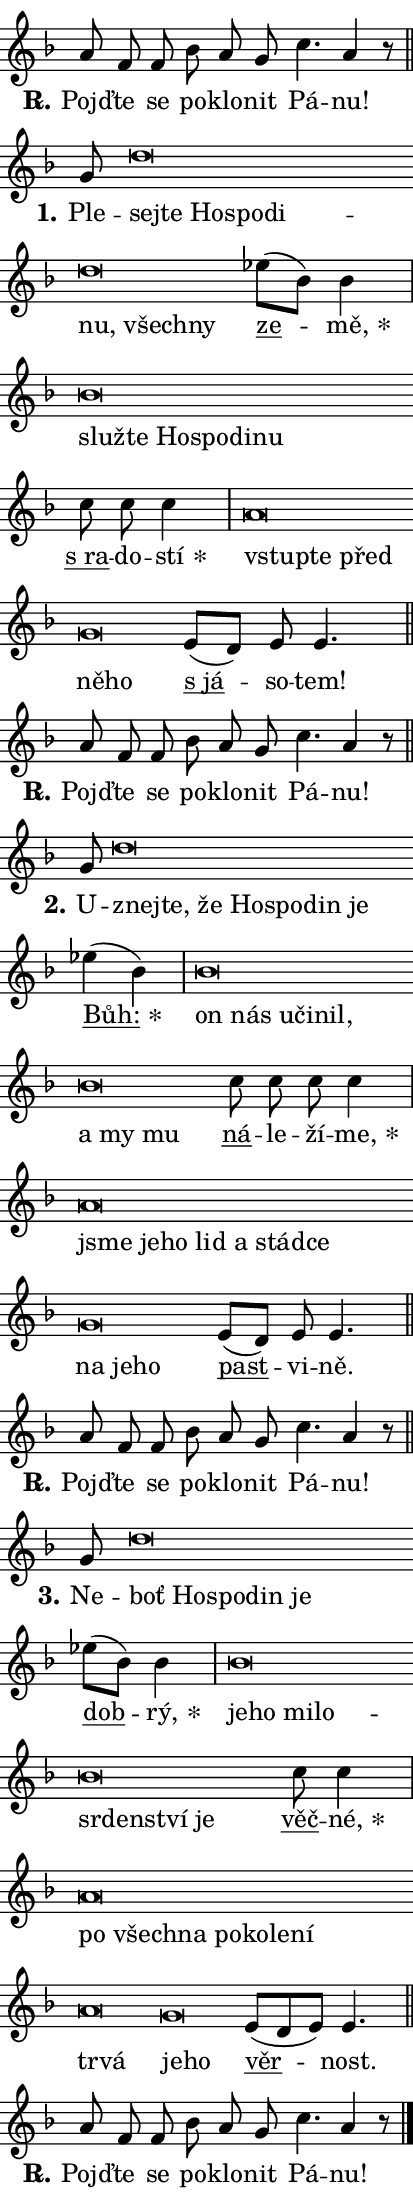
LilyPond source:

\version "2.22.1"
\header { tagline = "" }
\paper {
  indent = 0\cm
  top-margin = 0\cm
  right-margin = 0\cm
  bottom-margin = 0\cm
  left-margin = 0\cm
  paper-width = 7\cm
  page-breaking = #ly:one-page-breaking
  system-system-spacing.basic-distance = #11
  score-system-spacing.basic-distance = #11.3
  ragged-last = ##f
}


%% Author: Thomas Morley
%% https://lists.gnu.org/archive/html/lilypond-user/2020-05/msg00002.html
#(define (line-position grob)
"Returns position of @var[grob} in current system:
   @code{'start}, if at first time-step
   @code{'end}, if at last time-step
   @code{'middle} otherwise
"
  (let* ((col (ly:item-get-column grob))
         (ln (ly:grob-object col 'left-neighbor))
         (rn (ly:grob-object col 'right-neighbor))
         (col-to-check-left (if (ly:grob? ln) ln col))
         (col-to-check-right (if (ly:grob? rn) rn col))
         (break-dir-left
           (and
             (ly:grob-property col-to-check-left 'non-musical #f)
             (ly:item-break-dir col-to-check-left)))
         (break-dir-right
           (and
             (ly:grob-property col-to-check-right 'non-musical #f)
             (ly:item-break-dir col-to-check-right))))
        (cond ((eqv? 1 break-dir-left) 'start)
              ((eqv? -1 break-dir-right) 'end)
              (else 'middle))))

#(define (tranparent-at-line-position vctor)
  (lambda (grob)
  "Relying on @code{line-position} select the relevant enry from @var{vctor}.
Used to determine transparency,"
    (case (line-position grob)
      ((end) (not (vector-ref vctor 0)))
      ((middle) (not (vector-ref vctor 1)))
      ((start) (not (vector-ref vctor 2))))))

noteHeadBreakVisibility =
#(define-music-function (break-visibility)(vector?)
"Makes @code{NoteHead}s transparent relying on @var{break-visibility}"
#{
  \override NoteHead.transparent =
    #(tranparent-at-line-position break-visibility)
#})

#(define delete-ledgers-for-transparent-note-heads
  (lambda (grob)
    "Reads whether a @code{NoteHead} is transparent.
If so this @code{NoteHead} is removed from @code{'note-heads} from
@var{grob}, which is supposed to be @code{LedgerLineSpanner}.
As a result ledgers are not printed for this @code{NoteHead}"
    (let* ((nhds-array (ly:grob-object grob 'note-heads))
           (nhds-list
             (if (ly:grob-array? nhds-array)
                 (ly:grob-array->list nhds-array)
                 '()))
           ;; Relies on the transparent-property being done before
           ;; Staff.LedgerLineSpanner.after-line-breaking is executed.
           ;; This is fragile ...
           (to-keep
             (remove
               (lambda (nhd)
                 (ly:grob-property nhd 'transparent #f))
               nhds-list)))
      ;; TODO find a better method to iterate over grob-arrays, similiar
      ;; to filter/remove etc for lists
      ;; For now rebuilt from scratch
      (set! (ly:grob-object grob 'note-heads)  '())
      (for-each
        (lambda (nhd)
          (ly:pointer-group-interface::add-grob grob 'note-heads nhd))
        to-keep))))

hideNotes = {
  \noteHeadBreakVisibility #begin-of-line-visible
}
unHideNotes = {
  \noteHeadBreakVisibility #all-visible
}

% work-around for resetting accidentals
% https://lilypond.org/doc/v2.23/Documentation/notation/displaying-rhythms#unmetered-music
cadenzaMeasure = {
  \cadenzaOff
  \partial 1024 s1024
  \cadenzaOn
}

#(define-markup-command (accent layout props text) (markup?)
  "Underline accented syllable"
  (interpret-markup layout props
    #{\markup \override #'(offset . 4.3) \underline { #text }#}))

responsum = \markup \concat {
  "R" \hspace #-1.05 \path #0.1 #'((moveto 0 0.07) (lineto 0.9 0.8)) \hspace #0.05 "."
}

\layout {
    \context {
        \Staff
        \remove "Time_signature_engraver"
        \override LedgerLineSpanner.after-line-breaking = #delete-ledgers-for-transparent-note-heads
    }
    \context {
        \Voice {
            \override NoteHead.output-attributes = #'((class . "notehead"))
            \override Hairpin.height = #0.55
        }
    }
    \context {
        \Lyrics {
            \override StanzaNumber.output-attributes = #'((class . "stanzanumber"))
            \override LyricSpace.minimum-distance = #0.9
            \override LyricText.font-name = #"TeX Gyre Schola"
            \override LyricText.font-size = 1
            \override StanzaNumber.font-name = #"TeX Gyre Schola Bold"
            \override StanzaNumber.font-size = 1
        }
    }
}

% magnetic-lyrics.ily
%
%   written by
%     Jean Abou Samra <jean@abou-samra.fr>
%     Werner Lemberg <wl@gnu.org>
%
%   adapted by
%     Jiri Hon <jiri.hon@gmail.com>
%
% Version 2022-Apr-15

% https://www.mail-archive.com/lilypond-user@gnu.org/msg149350.html

#(define (Left_hyphen_pointer_engraver context)
   "Collect syllable-hyphen-syllable occurrences in lyrics and store
them in properties.  This engraver only looks to the left.  For
example, if the lyrics input is @code{foo -- bar}, it does the
following.

@itemize @bullet
@item
Set the @code{text} property of the @code{LyricHyphen} grob between
@q{foo} and @q{bar} to @code{foo}.

@item
Set the @code{left-hyphen} property of the @code{LyricText} grob with
text @q{foo} to the @code{LyricHyphen} grob between @q{foo} and
@q{bar}.
@end itemize

Use this auxiliary engraver in combination with the
@code{lyric-@/text::@/apply-@/magnetic-@/offset!} hook."
   (let ((hyphen #f)
         (text #f))
     (make-engraver
      (acknowledgers
       ((lyric-syllable-interface engraver grob source-engraver)
        (set! text grob)))
      (end-acknowledgers
       ((lyric-hyphen-interface engraver grob source-engraver)
        ;(when (not (grob::has-interface grob 'lyric-space-interface))
          (set! hyphen grob)));)
      ((stop-translation-timestep engraver)
       (when (and text hyphen)
         (ly:grob-set-object! text 'left-hyphen hyphen))
       (set! text #f)
       (set! hyphen #f)))))

#(define (lyric-text::apply-magnetic-offset! grob)
   "If the space between two syllables is less than the value in
property @code{LyricText@/.details@/.squash-threshold}, move the right
syllable to the left so that it gets concatenated with the left
syllable.

Use this function as a hook for
@code{LyricText@/.after-@/line-@/breaking} if the
@code{Left_@/hyphen_@/pointer_@/engraver} is active."
   (let ((hyphen (ly:grob-object grob 'left-hyphen #f)))
     (when hyphen
       (let ((left-text (ly:spanner-bound hyphen LEFT)))
         (when (grob::has-interface left-text 'lyric-syllable-interface)
           (let* ((common (ly:grob-common-refpoint grob left-text X))
                  (this-x-ext (ly:grob-extent grob common X))
                  (left-x-ext
                   (begin
                     ;; Trigger magnetism for left-text.
                     (ly:grob-property left-text 'after-line-breaking)
                     (ly:grob-extent left-text common X)))
                  ;; `delta` is the gap width between two syllables.
                  (delta (- (interval-start this-x-ext)
                            (interval-end left-x-ext)))
                  (details (ly:grob-property grob 'details))
                  (threshold (assoc-get 'squash-threshold details 0.2)))
             (when (< delta threshold)
               (let* (;; We have to manipulate the input text so that
                      ;; ligatures crossing syllable boundaries are not
                      ;; disabled.  For languages based on the Latin
                      ;; script this is essentially a beautification.
                      ;; However, for non-Western scripts it can be a
                      ;; necessity.
                      (lt (ly:grob-property left-text 'text))
                      (rt (ly:grob-property grob 'text))
                      (is-space (grob::has-interface hyphen 'lyric-space-interface))
                      (space (if is-space " " ""))
                      (space-markup (grob-interpret-markup grob " "))
                      (space-size (interval-length (ly:stencil-extent space-markup X)))
                      (extra-delta (if is-space space-size 0))
                      ;; Append new syllable.
                      (ltrt-space (if (and (string? lt) (string? rt))
                                (string-append lt space rt)
                                (make-concat-markup (list lt space rt))))
                      ;; Right-align `ltrt` to the right side.
                      (ltrt-space-markup (grob-interpret-markup
                               grob
                               (make-translate-markup
                                (cons (interval-length this-x-ext) 0)
                                (make-right-align-markup ltrt-space)))))
                 (begin
                   ;; Don't print `left-text`.
                   (ly:grob-set-property! left-text 'stencil #f)
                   ;; Set text and stencil (which holds all collected
                   ;; syllables so far) and shift it to the left.
                   (ly:grob-set-property! grob 'text ltrt-space)
                   (ly:grob-set-property! grob 'stencil ltrt-space-markup)
                   (ly:grob-translate-axis! grob (- (- delta extra-delta)) X))))))))))


#(define (lyric-hyphen::displace-bounds-first grob)
   ;; Make very sure this callback isn't triggered too early.
   (let ((left (ly:spanner-bound grob LEFT))
         (right (ly:spanner-bound grob RIGHT)))
     (ly:grob-property left 'after-line-breaking)
     (ly:grob-property right 'after-line-breaking)
     (ly:lyric-hyphen::print grob)))

squashThreshold = #0.4

\layout {
  \context {
    \Lyrics
    \consists #Left_hyphen_pointer_engraver
    \override LyricText.after-line-breaking =
      #lyric-text::apply-magnetic-offset!
    \override LyricHyphen.stencil = #lyric-hyphen::displace-bounds-first
    \override LyricText.details.squash-threshold = \squashThreshold
    \override LyricHyphen.minimum-distance = 0
    \override LyricHyphen.minimum-length = \squashThreshold
  }
}

squash = \override LyricText.details.squash-threshold = 9999
unSquash = \override LyricText.details.squash-threshold = \squashThreshold

left = \override LyricText.self-alignment-X = #LEFT
unLeft = \revert LyricText.self-alignment-X

starOffset = #(lambda (grob) 
                (let ((x_offset (ly:self-alignment-interface::aligned-on-x-parent grob)))
                  (if (= x_offset 0) 0 (+ x_offset 1.2))))

star = #(define-music-function (syllable)(string?)
"Append star separator at the end of a syllable"
#{
  \once \override LyricText.X-offset = #starOffset
  \lyricmode { \markup {
    #syllable
    \override #'((font-name . "TeX Gyre Schola Bold")) \hspace #0.2 \lower #0.65 \larger "*"
  } }
#})

starAccent = #(define-music-function (syllable)(string?)
"Append star separator at the end of a syllable and make accent"
#{
  \once \override LyricText.X-offset = #starOffset
  \lyricmode { \markup {
    \accent #syllable
    \override #'((font-name . "TeX Gyre Schola Bold")) \hspace #0.2 \lower #0.65 \larger "*"
  } }
#})

breath = #(define-music-function (syllable)(string?)
"Append breathing indicator at the end of a syllable"
#{
  \lyricmode { \markup { #syllable "+" } }
#})

optionalBreath = #(define-music-function (syllable)(string?)
"Append optional breathing indicator at the end of a syllable"
#{
  \lyricmode { \markup { #syllable "(+)" } }
#})


\score {
    <<
        \new Voice = "melody" { \cadenzaOn \key f \major \relative { a'8 f f bes a g c4. a4 r8 \cadenzaMeasure \bar "||" \break } }
        \new Lyrics \lyricsto "melody" { \lyricmode { \set stanza = \responsum
Pojď -- te se po -- klo -- nit Pá -- nu! } }
    >>
    \layout {}
}

\score {
    <<
        \new Voice = "melody" { \cadenzaOn \key f \major \relative { g'8 d'\breve*1/16 \hideNotes \breve*1/16 \bar "" \breve*1/16 \bar "" \breve*1/16 \bar "" \breve*1/16 \bar "" \breve*1/16 \bar "" \breve*1/16 \breve*1/16 \bar "" \unHideNotes \bar "" es8[( bes)] bes4 \cadenzaMeasure \bar "|" bes\breve*1/16 \hideNotes \breve*1/16 \bar "" \breve*1/16 \bar "" \breve*1/16 \bar "" \breve*1/16 \breve*1/16 \bar "" \unHideNotes \bar "" c8 c c4 \cadenzaMeasure \bar "|" a\breve*1/16 \hideNotes \breve*1/16 \breve*1/16 \bar "" \unHideNotes g\breve*1/16 \hideNotes \breve*1/16 \bar "" \unHideNotes \bar "" e8[( d)] e e4. \cadenzaMeasure \bar "||" \break } }
        \new Lyrics \lyricsto "melody" { \lyricmode { \set stanza = "1."
Ple -- \left sej -- \squash te Ho -- spo -- di -- nu, všech -- ny \unLeft \unSquash \markup \accent ze -- \star mě, \left služ -- \squash te Ho -- spo -- di -- nu \unLeft \unSquash \markup \accent "s ra" -- do -- \star stí \left vstup -- \squash te před \left \unLeft \unSquash ně -- \squash ho \unLeft \unSquash \markup \accent "s já" -- so -- tem! } }
    >>
    \layout {}
}

\score {
    <<
        \new Voice = "melody" { \cadenzaOn \key f \major \relative { a'8 f f bes a g c4. a4 r8 \cadenzaMeasure \bar "||" \break } }
        \new Lyrics \lyricsto "melody" { \lyricmode { \set stanza = \responsum
Pojď -- te se po -- klo -- nit Pá -- nu! } }
    >>
    \layout {}
}

\score {
    <<
        \new Voice = "melody" { \cadenzaOn \key f \major \relative { g'8 d'\breve*1/16 \hideNotes \breve*1/16 \bar "" \breve*1/16 \bar "" \breve*1/16 \bar "" \breve*1/16 \bar "" \breve*1/16 \breve*1/16 \bar "" \unHideNotes \bar "" es4( bes) \cadenzaMeasure \bar "|" bes\breve*1/16 \hideNotes \breve*1/16 \bar "" \breve*1/16 \bar "" \breve*1/16 \bar "" \breve*1/16 \bar "" \breve*1/16 \bar "" \breve*1/16 \breve*1/16 \bar "" \unHideNotes \bar "" c8 c c c4 \cadenzaMeasure \bar "|" a\breve*1/16 \hideNotes \breve*1/16 \bar "" \breve*1/16 \bar "" \breve*1/16 \bar "" \breve*1/16 \bar "" \breve*1/16 \breve*1/16 \bar "" \unHideNotes g\breve*1/16 \hideNotes \breve*1/16 \breve*1/16 \bar "" \unHideNotes \bar "" e8[( d)] e e4. \cadenzaMeasure \bar "||" \break } }
        \new Lyrics \lyricsto "melody" { \lyricmode { \set stanza = "2."
U -- \left znej -- \squash te, že Ho -- spo -- din je \unLeft \unSquash \starAccent Bůh: \left on \squash nás u -- či -- nil, a my mu \unLeft \unSquash \markup \accent ná -- le -- ží -- \star me, \left jsme \squash je -- ho lid a stád -- ce \left \unLeft \unSquash na \squash je -- ho \unLeft \unSquash \markup \accent past -- vi -- ně. } }
    >>
    \layout {}
}

\score {
    <<
        \new Voice = "melody" { \cadenzaOn \key f \major \relative { a'8 f f bes a g c4. a4 r8 \cadenzaMeasure \bar "||" \break } }
        \new Lyrics \lyricsto "melody" { \lyricmode { \set stanza = \responsum
Pojď -- te se po -- klo -- nit Pá -- nu! } }
    >>
    \layout {}
}

\score {
    <<
        \new Voice = "melody" { \cadenzaOn \key f \major \relative { g'8 d'\breve*1/16 \hideNotes \breve*1/16 \bar "" \breve*1/16 \bar "" \breve*1/16 \breve*1/16 \bar "" \unHideNotes \bar "" es8[( bes)] bes4 \cadenzaMeasure \bar "|" bes\breve*1/16 \hideNotes \breve*1/16 \bar "" \breve*1/16 \bar "" \breve*1/16 \bar "" \breve*1/16 \bar "" \breve*1/16 \bar "" \breve*1/16 \breve*1/16 \bar "" \unHideNotes \bar "" c8 c4 \cadenzaMeasure \bar "|" a\breve*1/16 \hideNotes \breve*1/16 \bar "" \breve*1/16 \bar "" \breve*1/16 \bar "" \breve*1/16 \bar "" \breve*1/16 \bar "" \breve*1/16 \bar "" \breve*1/16 \breve*1/16 \bar "" \unHideNotes g\breve*1/16 \hideNotes \breve*1/16 \bar "" \unHideNotes \bar "" e8[( d e)] e4. \cadenzaMeasure \bar "||" \break } }
        \new Lyrics \lyricsto "melody" { \lyricmode { \set stanza = "3."
Ne -- \left boť \squash Ho -- spo -- din je \unLeft \unSquash \markup \accent dob -- \star rý, \left je -- \squash ho mi -- lo -- sr -- den -- ství je \unLeft \unSquash \markup \accent věč -- \star né, \left po \squash všech -- na po -- ko -- le -- ní tr -- vá \left \unLeft \unSquash je -- \squash ho \unLeft \unSquash \markup \accent věr -- nost. } }
    >>
    \layout {}
}

\score {
    <<
        \new Voice = "melody" { \cadenzaOn \key f \major \relative { a'8 f f bes a g c4. a4 r8 \cadenzaMeasure \bar "||" \break } \bar "|." }
        \new Lyrics \lyricsto "melody" { \lyricmode { \set stanza = \responsum
Pojď -- te se po -- klo -- nit Pá -- nu! } }
    >>
    \layout {}
}
